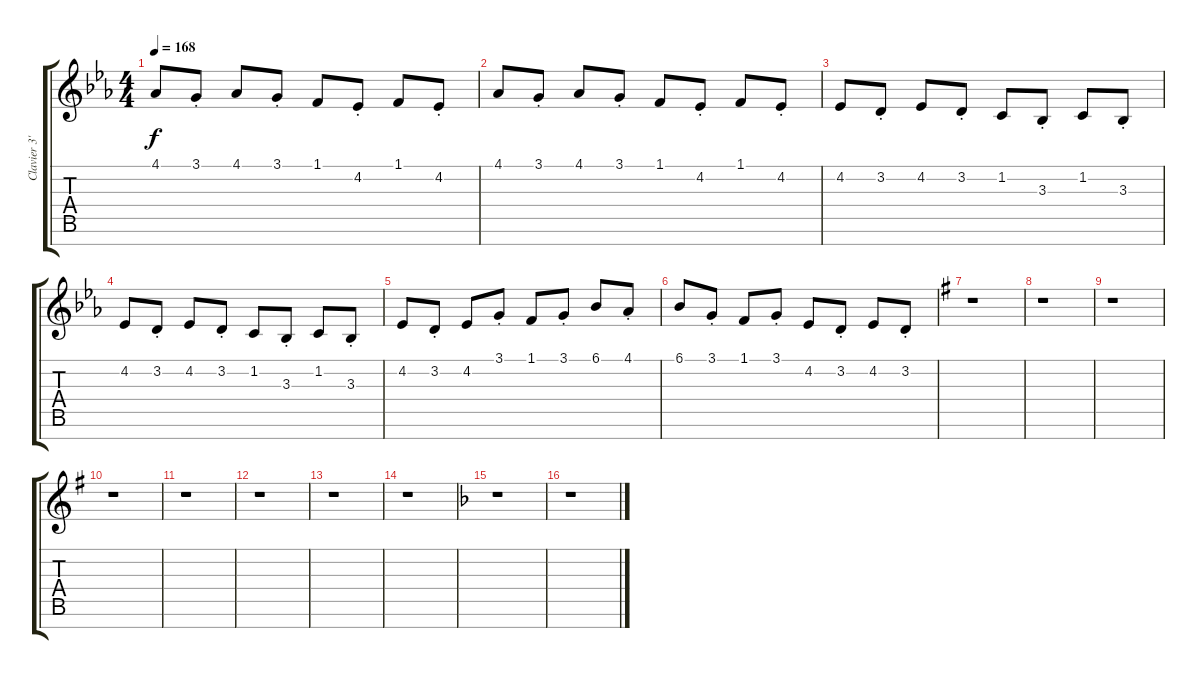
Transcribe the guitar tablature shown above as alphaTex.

\track ("Clavier 3'" "Clavier 3'") {instrument stringensemble1}
\staff {score tabs}
\tuning (E4 B3 G3 D3 A2 E2 B1) {hide}
\ts (4 4)
\tempo 168
\clef g2
\ks eb
4.1.8{dy f} 3.1{st}.8 4.1.8 3.1{st}.8 1.1.8 4.2{st}.8 1.1.8 4.2{st}.8 |
4.1.8 3.1{st}.8 4.1.8 3.1{st}.8 1.1.8 4.2{st}.8 1.1.8 4.2{st}.8 |
4.2.8 3.2{st}.8 4.2.8 3.2{st}.8 1.2.8 3.3{st}.8 1.2.8 3.3{st}.8 |
4.2.8 3.2{st}.8 4.2.8 3.2{st}.8 1.2.8 3.3{st}.8 1.2.8 3.3{st}.8 |
4.2.8 3.2{st}.8 4.2.8 3.1{st}.8 1.1.8 3.1{st}.8 6.1.8 4.1{st}.8 |
6.1.8 3.1{st}.8 1.1.8 3.1{st}.8 4.2.8 3.2{st}.8 4.2.8 3.2{st}.8 |
\ks g
r.1 |
r.1 |
r.1 |
r.1 |
r.1 |
r.1 |
r.1 |
r.1 |
\ks f
r.1 |
r.1
